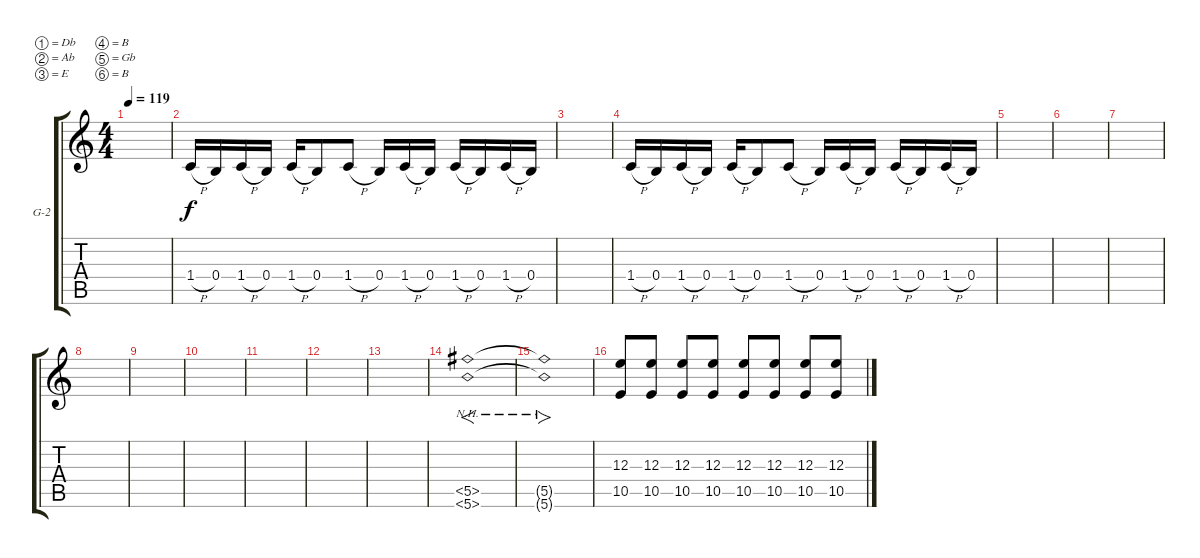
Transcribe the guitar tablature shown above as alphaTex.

\defaultSystemsLayout 4
\bracketExtendMode groupsimilarinstruments
\firstSystemTrackNameOrientation horizontal
\otherSystemsTrackNameOrientation horizontal
\track ("Guitar 2" "G-2") {instrument distortionguitar}
\staff {score tabs}
\tuning (Db4 Ab3 E3 B2 Gb2 B1)
\ts (4 4)
\tempo 119
\clef g2
\ks c
|
1.4{h}.16 0.4.16 1.4{h}.16 0.4.16 1.4{h}.16 0.4.8 1.4{h}.8 0.4.16 1.4{h}.16 0.4.16 1.4{h}.16 0.4.16 1.4{h}.16 0.4.16 |
|
1.4{h}.16 0.4.16 1.4{h}.16 0.4.16 1.4{h}.16 0.4.8 1.4{h}.8 0.4.16 1.4{h}.16 0.4.16 1.4{h}.16 0.4.16 1.4{h}.16 0.4.16 |
|
|
|
|
|
|
|
|
|
(5.6{nh} 5.5{nh}).1{f} |
(5.5{nh t} 5.6{nh t}).1{fo} |
(10.5 12.3).8 (10.5 12.3).8 (10.5 12.3).8 (10.5 12.3).8 (10.5 12.3).8 (10.5 12.3).8 (10.5 12.3).8 (10.5 12.3).8
